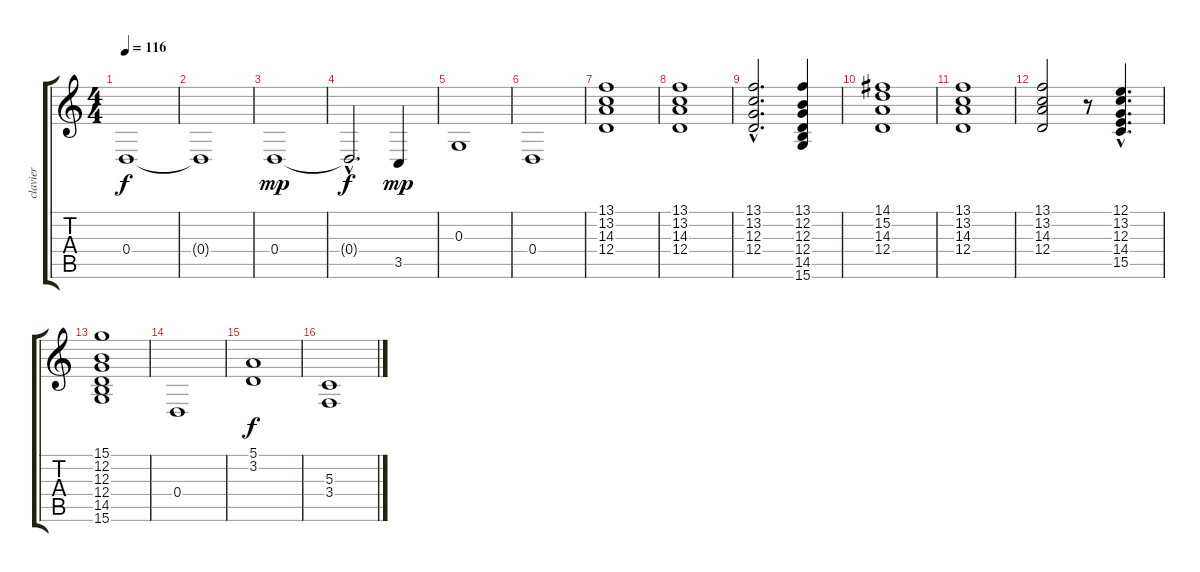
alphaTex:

\track ("clavier" "clavier") {instrument synthstrings1}
\staff {score tabs}
\tuning (E4 B3 G3 D3 A2 E2) {hide}
\ts (4 4)
\tempo 116
\clef g2
\ks c
0.4{t}.1{dy f} |
0.4{t}.1 |
0.4.1{dy mp} |
0.4{hac t}.2{d dy f} 3.5.4{dy mp} |
0.3.1 |
0.4.1 |
(13.1 13.2 14.3 12.4).1 |
(13.1 13.2 14.3 12.4).1 |
(13.1{hac} 13.2{hac} 12.3{hac} 12.4{hac}).2{d} (13.1 12.2 12.3 12.4 14.5 15.6).4 |
(14.1 15.2 14.3 12.4).1 |
(13.1 13.2 14.3 12.4).1 |
(13.1 13.2 14.3 12.4).2 r.8 (12.1{hac} 13.2{hac} 12.3{hac} 14.4{hac} 15.5{hac}).4{d} |
(15.1 12.2 12.3 12.4 14.5 15.6).1 |
0.4.1 |
(5.1 3.2).1{dy f} |
(5.3 3.4).1
